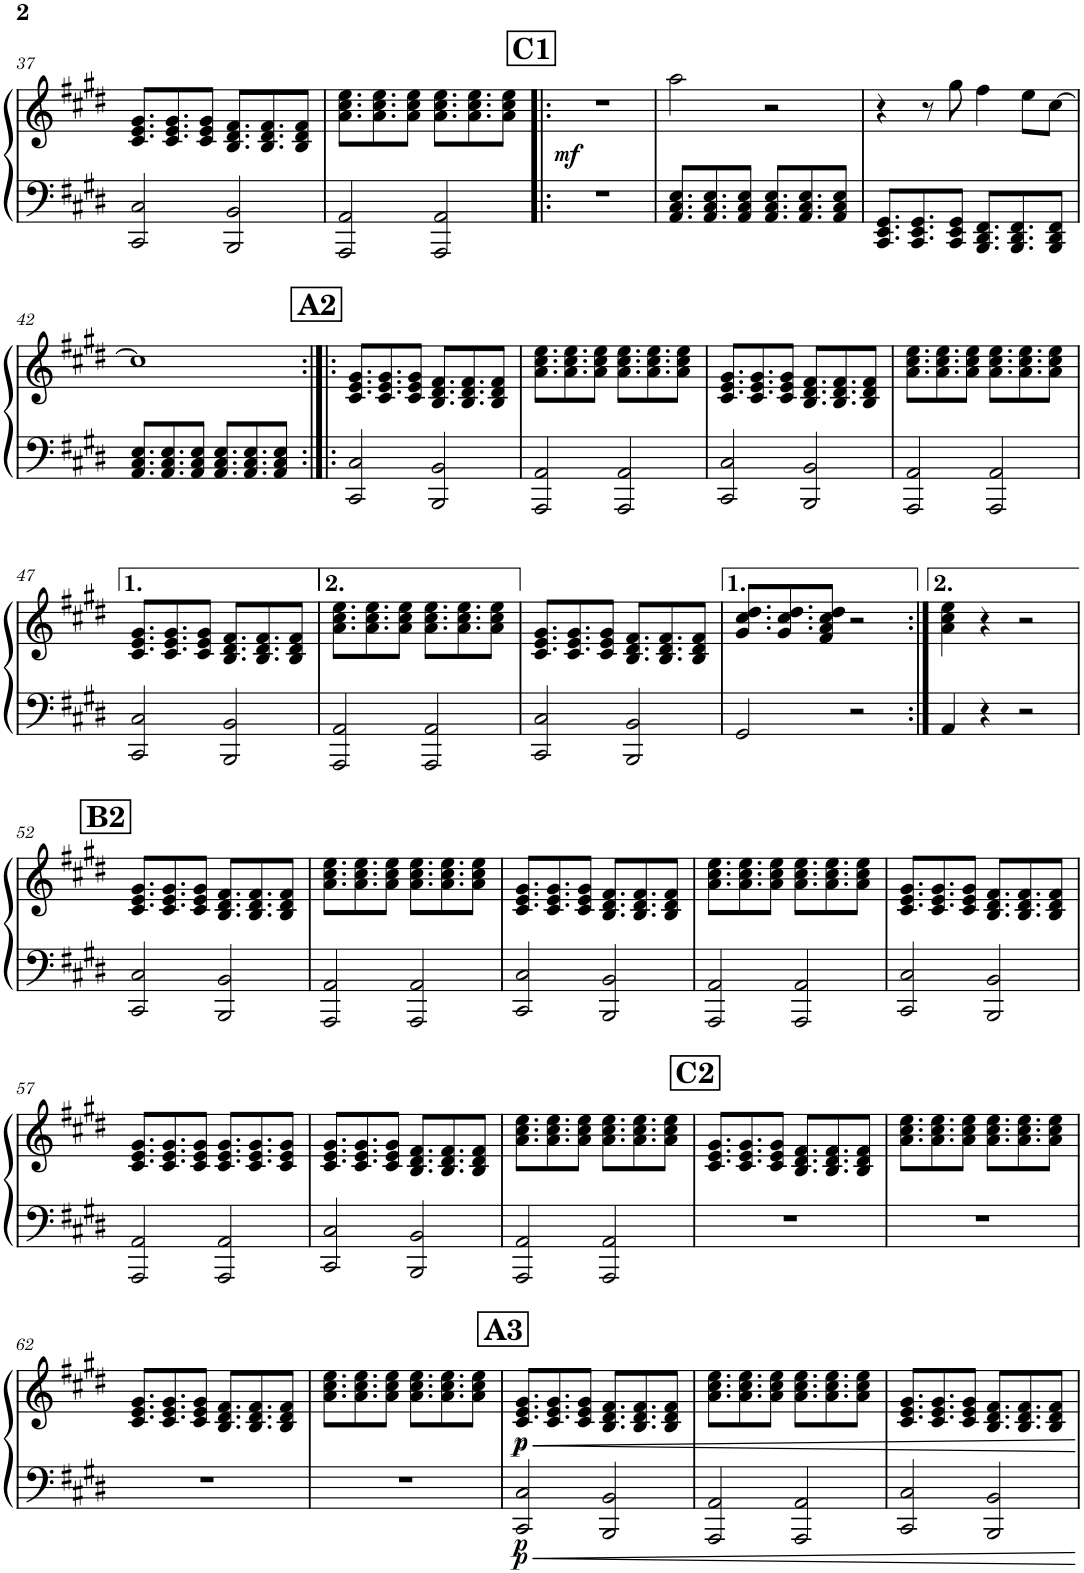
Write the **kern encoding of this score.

**kern	**kern	**dynam
*part1	*part1	*part1
*staff2	*staff1	*staff1/2
*I"Electric Piano	*	*
*I'El. Pno.	*	*
!!LO:PB:g=z
*clefF4	*clefG2	*
*k[f#c#g#d#]	*k[f#c#g#d#]	*
*M4/4	*M4/4	*
=37	=37	=37
2CC#/ 2C#/	8.c#/ 8.e/ 8.g#/L	.
.	8.c#/ 8.e/ 8.g#/	.
.	8c#/ 8e/ 8g#/J	.
2BBB/ 2BB/	8.B/ 8.d#/ 8.f#/L	.
.	8.B/ 8.d#/ 8.f#/	.
.	8B/ 8d#/ 8f#/J	.
=38	=38	=38
2AAA/ 2AA/	8.a\ 8.cc#\ 8.ee\L	.
.	8.a\ 8.cc#\ 8.ee\	.
.	8a\ 8cc#\ 8ee\J	.
2AAA/ 2AA/	8.a\ 8.cc#\ 8.ee\L	.
.	8.a\ 8.cc#\ 8.ee\	.
.	8a\ 8cc#\ 8ee\J	.
!!LO:REH:place=s1:a:B:cj:fs=14:t=C1
=39!|:	=39!|:	=39!|:
!	!	!LO:DY:b
1r	1r	mf
=40	=40	=40
8.AA/ 8.C#/ 8.E/L	2aa\	.
8.AA/ 8.C#/ 8.E/	.	.
8AA/ 8C#/ 8E/J	.	.
8.AA/ 8.C#/ 8.E/L	2r	.
8.AA/ 8.C#/ 8.E/	.	.
8AA/ 8C#/ 8E/J	.	.
=41	=41	=41
8.CC#/ 8.EE/ 8.GG#/L	4r	.
8.CC#/ 8.EE/ 8.GG#/	.	.
.	8r	.
8CC#/ 8EE/ 8GG#/J	8gg#\	.
8.BBB/ 8.DD#/ 8.FF#/L	4ff#\	.
8.BBB/ 8.DD#/ 8.FF#/	.	.
.	8ee\L	.
8BBB/ 8DD#/ 8FF#/J	[8cc#\J	.
!!LO:LB:g=z
=42	=42	=42
8.AA/ 8.C#/ 8.E/L	1cc#]	.
8.AA/ 8.C#/ 8.E/	.	.
8AA/ 8C#/ 8E/J	.	.
8.AA/ 8.C#/ 8.E/L	.	.
8.AA/ 8.C#/ 8.E/	.	.
8AA/ 8C#/ 8E/J	.	.
!!LO:REH:place=s1:a:B:cj:fs=14:t=A2
=43:|!|:	=43:|!|:	=43:|!|:
2CC#/ 2C#/	8.c#/ 8.e/ 8.g#/L	.
.	8.c#/ 8.e/ 8.g#/	.
.	8c#/ 8e/ 8g#/J	.
2BBB/ 2BB/	8.B/ 8.d#/ 8.f#/L	.
.	8.B/ 8.d#/ 8.f#/	.
.	8B/ 8d#/ 8f#/J	.
=44	=44	=44
2AAA/ 2AA/	8.a\ 8.cc#\ 8.ee\L	.
.	8.a\ 8.cc#\ 8.ee\	.
.	8a\ 8cc#\ 8ee\J	.
2AAA/ 2AA/	8.a\ 8.cc#\ 8.ee\L	.
.	8.a\ 8.cc#\ 8.ee\	.
.	8a\ 8cc#\ 8ee\J	.
=45	=45	=45
2CC#/ 2C#/	8.c#/ 8.e/ 8.g#/L	.
.	8.c#/ 8.e/ 8.g#/	.
.	8c#/ 8e/ 8g#/J	.
2BBB/ 2BB/	8.B/ 8.d#/ 8.f#/L	.
.	8.B/ 8.d#/ 8.f#/	.
.	8B/ 8d#/ 8f#/J	.
=46	=46	=46
2AAA/ 2AA/	8.a\ 8.cc#\ 8.ee\L	.
.	8.a\ 8.cc#\ 8.ee\	.
.	8a\ 8cc#\ 8ee\J	.
2AAA/ 2AA/	8.a\ 8.cc#\ 8.ee\L	.
.	8.a\ 8.cc#\ 8.ee\	.
.	8a\ 8cc#\ 8ee\J	.
!!LO:LB:g=z
=47	=47	=47
2CC#/ 2C#/	8.c#/ 8.e/ 8.g#/L	.
.	8.c#/ 8.e/ 8.g#/	.
.	8c#/ 8e/ 8g#/J	.
2BBB/ 2BB/	8.B/ 8.d#/ 8.f#/L	.
.	8.B/ 8.d#/ 8.f#/	.
.	8B/ 8d#/ 8f#/J	.
=48	=48	=48
2AAA/ 2AA/	8.a\ 8.cc#\ 8.ee\L	.
.	8.a\ 8.cc#\ 8.ee\	.
.	8a\ 8cc#\ 8ee\J	.
2AAA/ 2AA/	8.a\ 8.cc#\ 8.ee\L	.
.	8.a\ 8.cc#\ 8.ee\	.
.	8a\ 8cc#\ 8ee\J	.
=49	=49	=49
2CC#/ 2C#/	8.c#/ 8.e/ 8.g#/L	.
.	8.c#/ 8.e/ 8.g#/	.
.	8c#/ 8e/ 8g#/J	.
2BBB/ 2BB/	8.B/ 8.d#/ 8.f#/L	.
.	8.B/ 8.d#/ 8.f#/	.
.	8B/ 8d#/ 8f#/J	.
=50	=50	=50
2GG#/	8.g#/ 8.cc#/ 8.dd#/L	.
.	8.g#/ 8.cc#/ 8.dd#/	.
.	8f#/ 8a/ 8cc#/ 8dd#/J	.
2r	2r	.
=51:|!	=51:|!	=51:|!
4AA/	4a\ 4cc#\ 4ee\	.
4r	4r	.
2r	2r	.
!!LO:LB:g=z
!!LO:REH:place=s1:a:B:cj:fs=14:t=B2
=52	=52	=52
2CC#/ 2C#/	8.c#/ 8.e/ 8.g#/L	.
.	8.c#/ 8.e/ 8.g#/	.
.	8c#/ 8e/ 8g#/J	.
2BBB/ 2BB/	8.B/ 8.d#/ 8.f#/L	.
.	8.B/ 8.d#/ 8.f#/	.
.	8B/ 8d#/ 8f#/J	.
=53	=53	=53
2AAA/ 2AA/	8.a\ 8.cc#\ 8.ee\L	.
.	8.a\ 8.cc#\ 8.ee\	.
.	8a\ 8cc#\ 8ee\J	.
2AAA/ 2AA/	8.a\ 8.cc#\ 8.ee\L	.
.	8.a\ 8.cc#\ 8.ee\	.
.	8a\ 8cc#\ 8ee\J	.
=54	=54	=54
2CC#/ 2C#/	8.c#/ 8.e/ 8.g#/L	.
.	8.c#/ 8.e/ 8.g#/	.
.	8c#/ 8e/ 8g#/J	.
2BBB/ 2BB/	8.B/ 8.d#/ 8.f#/L	.
.	8.B/ 8.d#/ 8.f#/	.
.	8B/ 8d#/ 8f#/J	.
=55	=55	=55
2AAA/ 2AA/	8.a\ 8.cc#\ 8.ee\L	.
.	8.a\ 8.cc#\ 8.ee\	.
.	8a\ 8cc#\ 8ee\J	.
2AAA/ 2AA/	8.a\ 8.cc#\ 8.ee\L	.
.	8.a\ 8.cc#\ 8.ee\	.
.	8a\ 8cc#\ 8ee\J	.
=56	=56	=56
2CC#/ 2C#/	8.c#/ 8.e/ 8.g#/L	.
.	8.c#/ 8.e/ 8.g#/	.
.	8c#/ 8e/ 8g#/J	.
2BBB/ 2BB/	8.B/ 8.d#/ 8.f#/L	.
.	8.B/ 8.d#/ 8.f#/	.
.	8B/ 8d#/ 8f#/J	.
!!LO:LB:g=z
=57	=57	=57
2AAA/ 2AA/	8.c#/ 8.e/ 8.g#/L	.
.	8.c#/ 8.e/ 8.g#/	.
.	8c#/ 8e/ 8g#/J	.
2AAA/ 2AA/	8.c#/ 8.e/ 8.g#/L	.
.	8.c#/ 8.e/ 8.g#/	.
.	8c#/ 8e/ 8g#/J	.
=58	=58	=58
2CC#/ 2C#/	8.c#/ 8.e/ 8.g#/L	.
.	8.c#/ 8.e/ 8.g#/	.
.	8c#/ 8e/ 8g#/J	.
2BBB/ 2BB/	8.B/ 8.d#/ 8.f#/L	.
.	8.B/ 8.d#/ 8.f#/	.
.	8B/ 8d#/ 8f#/J	.
=59	=59	=59
2AAA/ 2AA/	8.a\ 8.cc#\ 8.ee\L	.
.	8.a\ 8.cc#\ 8.ee\	.
.	8a\ 8cc#\ 8ee\J	.
2AAA/ 2AA/	8.a\ 8.cc#\ 8.ee\L	.
.	8.a\ 8.cc#\ 8.ee\	.
.	8a\ 8cc#\ 8ee\J	.
!!LO:REH:place=s1:a:B:cj:fs=14:t=C2
=60	=60	=60
1r	8.c#/ 8.e/ 8.g#/L	.
.	8.c#/ 8.e/ 8.g#/	.
.	8c#/ 8e/ 8g#/J	.
.	8.B/ 8.d#/ 8.f#/L	.
.	8.B/ 8.d#/ 8.f#/	.
.	8B/ 8d#/ 8f#/J	.
=61	=61	=61
1r	8.a\ 8.cc#\ 8.ee\L	.
.	8.a\ 8.cc#\ 8.ee\	.
.	8a\ 8cc#\ 8ee\J	.
.	8.a\ 8.cc#\ 8.ee\L	.
.	8.a\ 8.cc#\ 8.ee\	.
.	8a\ 8cc#\ 8ee\J	.
!!LO:LB:g=z
=62	=62	=62
1r	8.c#/ 8.e/ 8.g#/L	.
.	8.c#/ 8.e/ 8.g#/	.
.	8c#/ 8e/ 8g#/J	.
.	8.B/ 8.d#/ 8.f#/L	.
.	8.B/ 8.d#/ 8.f#/	.
.	8B/ 8d#/ 8f#/J	.
=63	=63	=63
1r	8.a\ 8.cc#\ 8.ee\L	.
.	8.a\ 8.cc#\ 8.ee\	.
.	8a\ 8cc#\ 8ee\J	.
.	8.a\ 8.cc#\ 8.ee\L	.
.	8.a\ 8.cc#\ 8.ee\	.
.	8a\ 8cc#\ 8ee\J	.
!!LO:REH:place=s1:a:B:cj:fs=14:t=A3
=64	=64	=64
!	!	!LO:DY:b=2
!	!	!LO:DY:n=1:b=2
!	!	!LO:DY:n=2:b
!	!	!LO:DY:n=3:b
2CC#/ 2C#/	8.c#/ 8.e/ 8.g#/L	p p p p
.	8.c#/ 8.e/ 8.g#/	.
.	8c#/ 8e/ 8g#/J	.
2BBB/ 2BB/	8.B/ 8.d#/ 8.f#/L	.
.	8.B/ 8.d#/ 8.f#/	.
.	8B/ 8d#/ 8f#/J	.
=65	=65	=65
2AAA/ 2AA/	8.a\ 8.cc#\ 8.ee\L	.
.	8.a\ 8.cc#\ 8.ee\	.
.	8a\ 8cc#\ 8ee\J	.
2AAA/ 2AA/	8.a\ 8.cc#\ 8.ee\L	.
.	8.a\ 8.cc#\ 8.ee\	.
.	8a\ 8cc#\ 8ee\J	.
=66	=66	=66
2CC#/ 2C#/	8.c#/ 8.e/ 8.g#/L	.
.	8.c#/ 8.e/ 8.g#/	.
.	8c#/ 8e/ 8g#/J	.
2BBB/ 2BB/	8.B/ 8.d#/ 8.f#/L	.
.	8.B/ 8.d#/ 8.f#/	.
.	8B/ 8d#/ 8f#/J	.
=	=	=
*-	*-	*-
